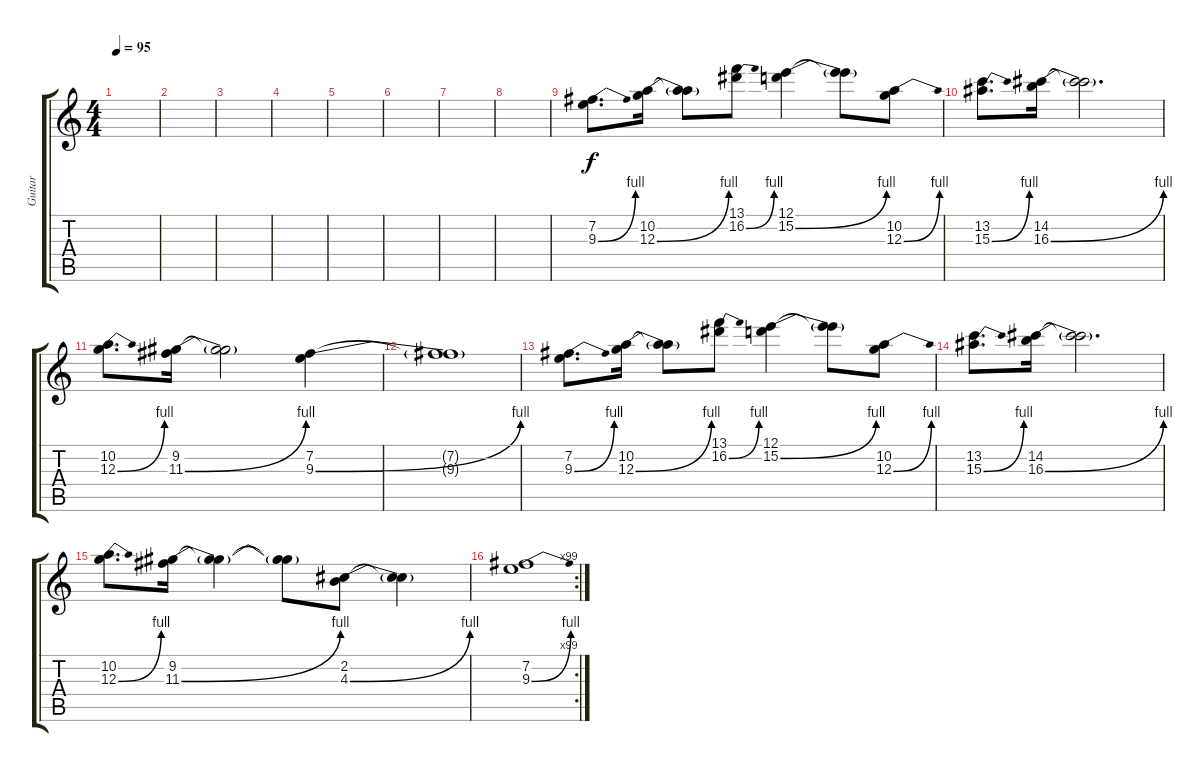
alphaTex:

\track ("Guitar" "Guitar") {instrument overdrivenguitar}
\staff {score tabs}
\tuning (E4 B3 G3 D3 A2 E2) {hide}
\ts (4 4)
\tempo 95
\clef g2
\ks c
|
|
|
|
|
|
|
|
(7.2 9.3{be (bend 0 0 60 4)}).8{d} (10.2 12.3{be (bend 0 0 60 4)}).16 (10.2{t} 12.3{t}).8 (13.1 16.2{be (bend 0 0 60 4)}).8 (12.1 15.2{be (bend 0 0 60 4)}).4 (12.1{t} 15.2{t}).8 (10.2 12.3{be (bend 0 0 60 4)}).8 |
(13.2 15.3{be (bend 0 0 60 4)}).8{d} (14.2 16.3{be (bend 0 0 60 4)}).16 (14.2{t} 16.3{t}).2{d} |
(10.2 12.3{be (bend 0 0 60 4)}).8{d} (9.2 11.3{be (bend 0 0 60 4)}).16 (9.2{t} 11.3{t}).2 (7.2 9.3{be (bend 0 0 60 4)}).4 |
(7.2{t} 9.3{t}).1 |
(7.2 9.3{be (bend 0 0 60 4)}).8{d} (10.2 12.3{be (bend 0 0 60 4)}).16 (10.2{t} 12.3{t}).8 (13.1 16.2{be (bend 0 0 60 4)}).8 (12.1 15.2{be (bend 0 0 60 4)}).4 (12.1{t} 15.2{t}).8 (10.2 12.3{be (bend 0 0 60 4)}).8 |
(13.2 15.3{be (bend 0 0 60 4)}).8{d} (14.2 16.3{be (bend 0 0 60 4)}).16 (14.2{t} 16.3{t}).2{d} |
(10.2 12.3{be (bend 0 0 60 4)}).8{d} (9.2 11.3{be (bend 0 0 60 4)}).16 (9.2{t} 11.3{t}).4 (9.2{t} 11.3{t}).8 (2.2 4.3{be (bend 0 0 60 4)}).8 (2.2{t} 4.3{t}).4 |
\rc 99
(7.2 9.3{be (bend 0 0 60 4)}).1
